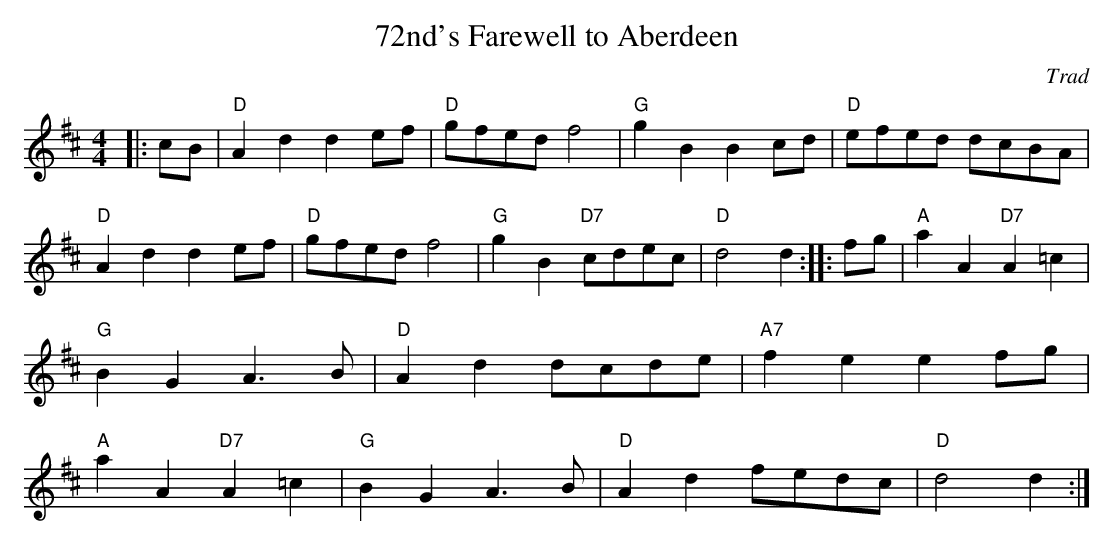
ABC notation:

X:1
T:72nd's Farewell to Aberdeen
C:Trad
M:4/4
L:1/8
E:12
K:D
|:cB|"D"A2 d2 d2 ef|"D"gfed f4|"G"g2 B2 B2 cd|"D"efed dcBA|\
"D"A2 d2 d2 ef|"D"gfed f4|"G"g2 B2 "D7"cdec|"D"d4 d2::fg|\
"A"a2 A2 "D7"A2 =c2|"G"B2 G2 A3 B|"D"A2 d2 dcde|"A7"f2 e2 e2 fg|\
"A"a2 A2 "D7"A2 =c2|"G"B2 G2 A3 B|"D"A2 d2 fedc|"D"d4 d2:|**
